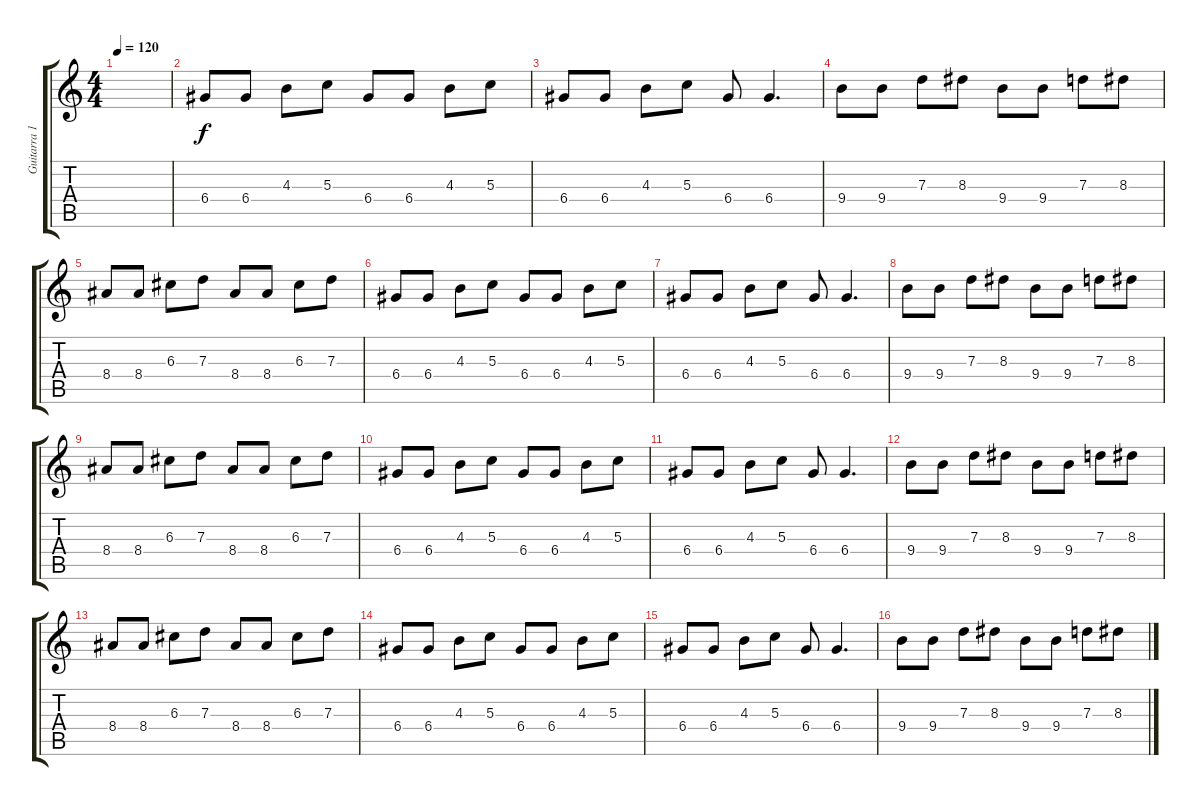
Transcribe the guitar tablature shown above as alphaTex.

\track ("Guitarra 1" "Guitarra 1") {instrument electricguitarclean}
\staff {score tabs}
\tuning (E4 B3 G3 D3 A2 E2) {hide}
\ts (4 4)
\tempo 120
\clef g2
\ks c
|
6.4.8 6.4.8 4.3.8 5.3.8 6.4.8 6.4.8 4.3.8 5.3.8 |
6.4.8 6.4.8 4.3.8 5.3.8 6.4.8 6.4.4{d} |
9.4.8 9.4.8 7.3.8 8.3.8 9.4.8 9.4.8 7.3.8 8.3.8 |
8.4.8 8.4.8 6.3.8 7.3.8 8.4.8 8.4.8 6.3.8 7.3.8 |
6.4.8 6.4.8 4.3.8 5.3.8 6.4.8 6.4.8 4.3.8 5.3.8 |
6.4.8 6.4.8 4.3.8 5.3.8 6.4.8 6.4.4{d} |
9.4.8 9.4.8 7.3.8 8.3.8 9.4.8 9.4.8 7.3.8 8.3.8 |
8.4.8 8.4.8 6.3.8 7.3.8 8.4.8 8.4.8 6.3.8 7.3.8 |
6.4.8 6.4.8 4.3.8 5.3.8 6.4.8 6.4.8 4.3.8 5.3.8 |
6.4.8 6.4.8 4.3.8 5.3.8 6.4.8 6.4.4{d} |
9.4.8 9.4.8 7.3.8 8.3.8 9.4.8 9.4.8 7.3.8 8.3.8 |
8.4.8 8.4.8 6.3.8 7.3.8 8.4.8 8.4.8 6.3.8 7.3.8 |
6.4.8 6.4.8 4.3.8 5.3.8 6.4.8 6.4.8 4.3.8 5.3.8 |
6.4.8 6.4.8 4.3.8 5.3.8 6.4.8 6.4.4{d} |
9.4.8 9.4.8 7.3.8 8.3.8 9.4.8 9.4.8 7.3.8 8.3.8
